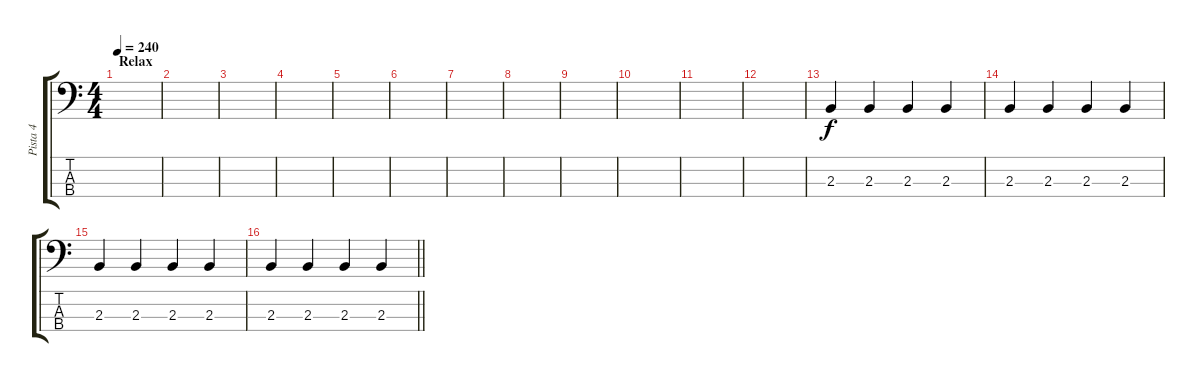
\track ("Pista 4" "Pista 4") {instrument electricbassfinger}
\staff {score tabs}
\tuning (G2 D2 A1 E1) {hide}
\ts (4 4)
\section ("" "Relax")
\tempo 240
\clef f4
\ks c
|
|
|
|
|
|
|
|
|
|
|
|
2.3.4 2.3.4 2.3.4 2.3.4 |
2.3.4 2.3.4 2.3.4 2.3.4 |
2.3.4 2.3.4 2.3.4 2.3.4 |
\barLineRight lightlight
2.3.4 2.3.4 2.3.4 2.3.4
